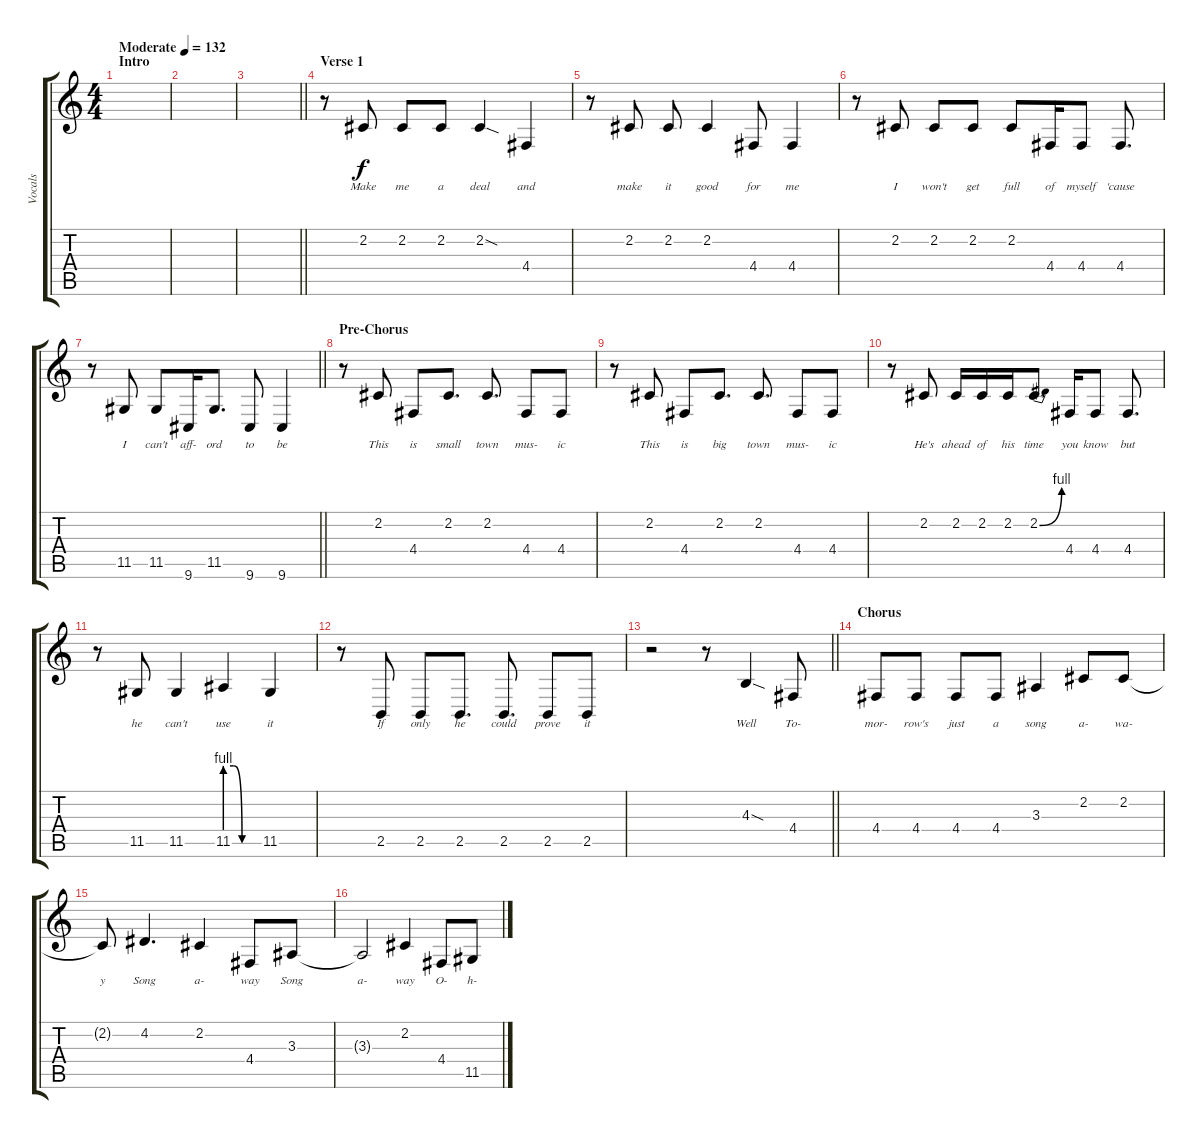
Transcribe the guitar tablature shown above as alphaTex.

\track ("Vocals" "Vocals") {instrument harmonica}
\staff {score tabs}
\tuning (E4 B3 G3 D3 A2 E2) {hide}
\ts (4 4)
\section ("" "Intro")
\tempo (132 "Moderate")
\clef g2
\ks c
|
|
\barLineRight lightlight
|
\section ("" "Verse 1")
r.8 2.2.8{lyrics (0 "Make") lyrics (1 "") lyrics (2 "") lyrics (3 "") lyrics (4 "")} 2.2.8{lyrics (0 "me") lyrics (1 "") lyrics (2 "") lyrics (3 "") lyrics (4 "")} 2.2.8{lyrics (0 "a") lyrics (1 "") lyrics (2 "") lyrics (3 "") lyrics (4 "")} 2.2{sod}.4{lyrics (0 "deal") lyrics (1 "") lyrics (2 "") lyrics (3 "") lyrics (4 "")} 4.4.4{lyrics (0 "and") lyrics (1 "") lyrics (2 "") lyrics (3 "") lyrics (4 "")} |
r.8 2.2.8{lyrics (0 "make") lyrics (1 "") lyrics (2 "") lyrics (3 "") lyrics (4 "")} 2.2.8{lyrics (0 "it") lyrics (1 "") lyrics (2 "") lyrics (3 "") lyrics (4 "")} 2.2.4{lyrics (0 "good") lyrics (1 "") lyrics (2 "") lyrics (3 "") lyrics (4 "")} 4.4.8{lyrics (0 "for") lyrics (1 "") lyrics (2 "") lyrics (3 "") lyrics (4 "")} 4.4.4{lyrics (0 "me") lyrics (1 "") lyrics (2 "") lyrics (3 "") lyrics (4 "")} |
r.8 2.2.8{lyrics (0 "I") lyrics (1 "") lyrics (2 "") lyrics (3 "") lyrics (4 "")} 2.2.8{lyrics (0 "won't") lyrics (1 "") lyrics (2 "") lyrics (3 "") lyrics (4 "")} 2.2.8{lyrics (0 "get") lyrics (1 "") lyrics (2 "") lyrics (3 "") lyrics (4 "")} 2.2.8{lyrics (0 "full") lyrics (1 "") lyrics (2 "") lyrics (3 "") lyrics (4 "")} 4.4.16{lyrics (0 "of") lyrics (1 "") lyrics (2 "") lyrics (3 "") lyrics (4 "")} 4.4.8{lyrics (0 "myself") lyrics (1 "") lyrics (2 "") lyrics (3 "") lyrics (4 "")} 4.4.8{d lyrics (0 "'cause") lyrics (1 "") lyrics (2 "") lyrics (3 "") lyrics (4 "")} |
\barLineRight lightlight
r.8 11.5.8{lyrics (0 "I") lyrics (1 "") lyrics (2 "") lyrics (3 "") lyrics (4 "")} 11.5.8{lyrics (0 "can't") lyrics (1 "") lyrics (2 "") lyrics (3 "") lyrics (4 "")} 9.6.16{lyrics (0 "aff-") lyrics (1 "") lyrics (2 "") lyrics (3 "") lyrics (4 "")} 11.5.8{d lyrics (0 "ord") lyrics (1 "") lyrics (2 "") lyrics (3 "") lyrics (4 "")} 9.6.8{lyrics (0 "to") lyrics (1 "") lyrics (2 "") lyrics (3 "") lyrics (4 "")} 9.6.4{lyrics (0 "be") lyrics (1 "") lyrics (2 "") lyrics (3 "") lyrics (4 "")} |
\section ("" "Pre-Chorus")
r.8 2.2.8{lyrics (0 "This") lyrics (1 "") lyrics (2 "") lyrics (3 "") lyrics (4 "")} 4.4.8{lyrics (0 "is") lyrics (1 "") lyrics (2 "") lyrics (3 "") lyrics (4 "")} 2.2.8{d lyrics (0 "small") lyrics (1 "") lyrics (2 "") lyrics (3 "") lyrics (4 "")} 2.2.8{d lyrics (0 "town") lyrics (1 "") lyrics (2 "") lyrics (3 "") lyrics (4 "")} 4.4.8{lyrics (0 "mus-") lyrics (1 "") lyrics (2 "") lyrics (3 "") lyrics (4 "")} 4.4.8{lyrics (0 "ic") lyrics (1 "") lyrics (2 "") lyrics (3 "") lyrics (4 "")} |
r.8 2.2.8{lyrics (0 "This") lyrics (1 "") lyrics (2 "") lyrics (3 "") lyrics (4 "")} 4.4.8{lyrics (0 "is") lyrics (1 "") lyrics (2 "") lyrics (3 "") lyrics (4 "")} 2.2.8{d lyrics (0 "big") lyrics (1 "") lyrics (2 "") lyrics (3 "") lyrics (4 "")} 2.2.8{d lyrics (0 "town") lyrics (1 "") lyrics (2 "") lyrics (3 "") lyrics (4 "")} 4.4.8{lyrics (0 "mus-") lyrics (1 "") lyrics (2 "") lyrics (3 "") lyrics (4 "")} 4.4.8{lyrics (0 "ic") lyrics (1 "") lyrics (2 "") lyrics (3 "") lyrics (4 "")} |
r.8 2.2.8{lyrics (0 "He's") lyrics (1 "") lyrics (2 "") lyrics (3 "") lyrics (4 "")} 2.2.16{lyrics (0 "ahead") lyrics (1 "") lyrics (2 "") lyrics (3 "") lyrics (4 "")} 2.2.16{lyrics (0 "of") lyrics (1 "") lyrics (2 "") lyrics (3 "") lyrics (4 "")} 2.2.16{lyrics (0 "his") lyrics (1 "") lyrics (2 "") lyrics (3 "") lyrics (4 "")} 2.2{be (bend 0 0 60 4)}.8{d lyrics (0 "time") lyrics (1 "") lyrics (2 "") lyrics (3 "") lyrics (4 "")} 4.4.16{lyrics (0 "you") lyrics (1 "") lyrics (2 "") lyrics (3 "") lyrics (4 "")} 4.4.8{lyrics (0 "know") lyrics (1 "") lyrics (2 "") lyrics (3 "") lyrics (4 "")} 4.4.8{d lyrics (0 "but") lyrics (1 "") lyrics (2 "") lyrics (3 "") lyrics (4 "")} |
r.8 11.5.8{lyrics (0 "he") lyrics (1 "") lyrics (2 "") lyrics (3 "") lyrics (4 "")} 11.5.4{lyrics (0 "can't") lyrics (1 "") lyrics (2 "") lyrics (3 "") lyrics (4 "")} 11.5{be (custom 0 4 15 4 30 0 60 0)}.4{lyrics (0 "use") lyrics (1 "") lyrics (2 "") lyrics (3 "") lyrics (4 "")} 11.5.4{lyrics (0 "it") lyrics (1 "") lyrics (2 "") lyrics (3 "") lyrics (4 "")} |
r.8 2.5.8{lyrics (0 "If") lyrics (1 "") lyrics (2 "") lyrics (3 "") lyrics (4 "")} 2.5.8{lyrics (0 "only") lyrics (1 "") lyrics (2 "") lyrics (3 "") lyrics (4 "")} 2.5.8{d lyrics (0 "he") lyrics (1 "") lyrics (2 "") lyrics (3 "") lyrics (4 "")} 2.5.8{d lyrics (0 "could") lyrics (1 "") lyrics (2 "") lyrics (3 "") lyrics (4 "")} 2.5.8{lyrics (0 "prove") lyrics (1 "") lyrics (2 "") lyrics (3 "") lyrics (4 "")} 2.5.8{lyrics (0 "it") lyrics (1 "") lyrics (2 "") lyrics (3 "") lyrics (4 "")} |
\barLineRight lightlight
r.2 r.8 4.3{sod}.4{lyrics (0 "Well") lyrics (1 "") lyrics (2 "") lyrics (3 "") lyrics (4 "")} 4.4.8{lyrics (0 "To-") lyrics (1 "") lyrics (2 "") lyrics (3 "") lyrics (4 "")} |
\section ("" "Chorus")
4.4.8{lyrics (0 "mor-") lyrics (1 "") lyrics (2 "") lyrics (3 "") lyrics (4 "")} 4.4.8{lyrics (0 "row's") lyrics (1 "") lyrics (2 "") lyrics (3 "") lyrics (4 "")} 4.4.8{lyrics (0 "just") lyrics (1 "") lyrics (2 "") lyrics (3 "") lyrics (4 "")} 4.4.8{lyrics (0 "a") lyrics (1 "") lyrics (2 "") lyrics (3 "") lyrics (4 "")} 3.3.4{lyrics (0 "song") lyrics (1 "") lyrics (2 "") lyrics (3 "") lyrics (4 "")} 2.2.8{lyrics (0 "a-") lyrics (1 "") lyrics (2 "") lyrics (3 "") lyrics (4 "")} 2.2.8{lyrics (0 "wa-") lyrics (1 "") lyrics (2 "") lyrics (3 "") lyrics (4 "")} |
2.2{t}.8{lyrics (0 "y") lyrics (1 "") lyrics (2 "") lyrics (3 "") lyrics (4 "")} 4.2.4{d lyrics (0 "Song") lyrics (1 "") lyrics (2 "") lyrics (3 "") lyrics (4 "")} 2.2.4{lyrics (0 "a-") lyrics (1 "") lyrics (2 "") lyrics (3 "") lyrics (4 "")} 4.4.8{lyrics (0 "way") lyrics (1 "") lyrics (2 "") lyrics (3 "") lyrics (4 "")} 3.3.8{lyrics (0 "Song") lyrics (1 "") lyrics (2 "") lyrics (3 "") lyrics (4 "")} |
3.3{t}.2{lyrics (0 "a-") lyrics (1 "") lyrics (2 "") lyrics (3 "") lyrics (4 "")} 2.2.4{lyrics (0 "way") lyrics (1 "") lyrics (2 "") lyrics (3 "") lyrics (4 "")} 4.4.8{lyrics (0 "O-") lyrics (1 "") lyrics (2 "") lyrics (3 "") lyrics (4 "")} 11.5.8{lyrics (0 "h-") lyrics (1 "") lyrics (2 "") lyrics (3 "") lyrics (4 "")}
